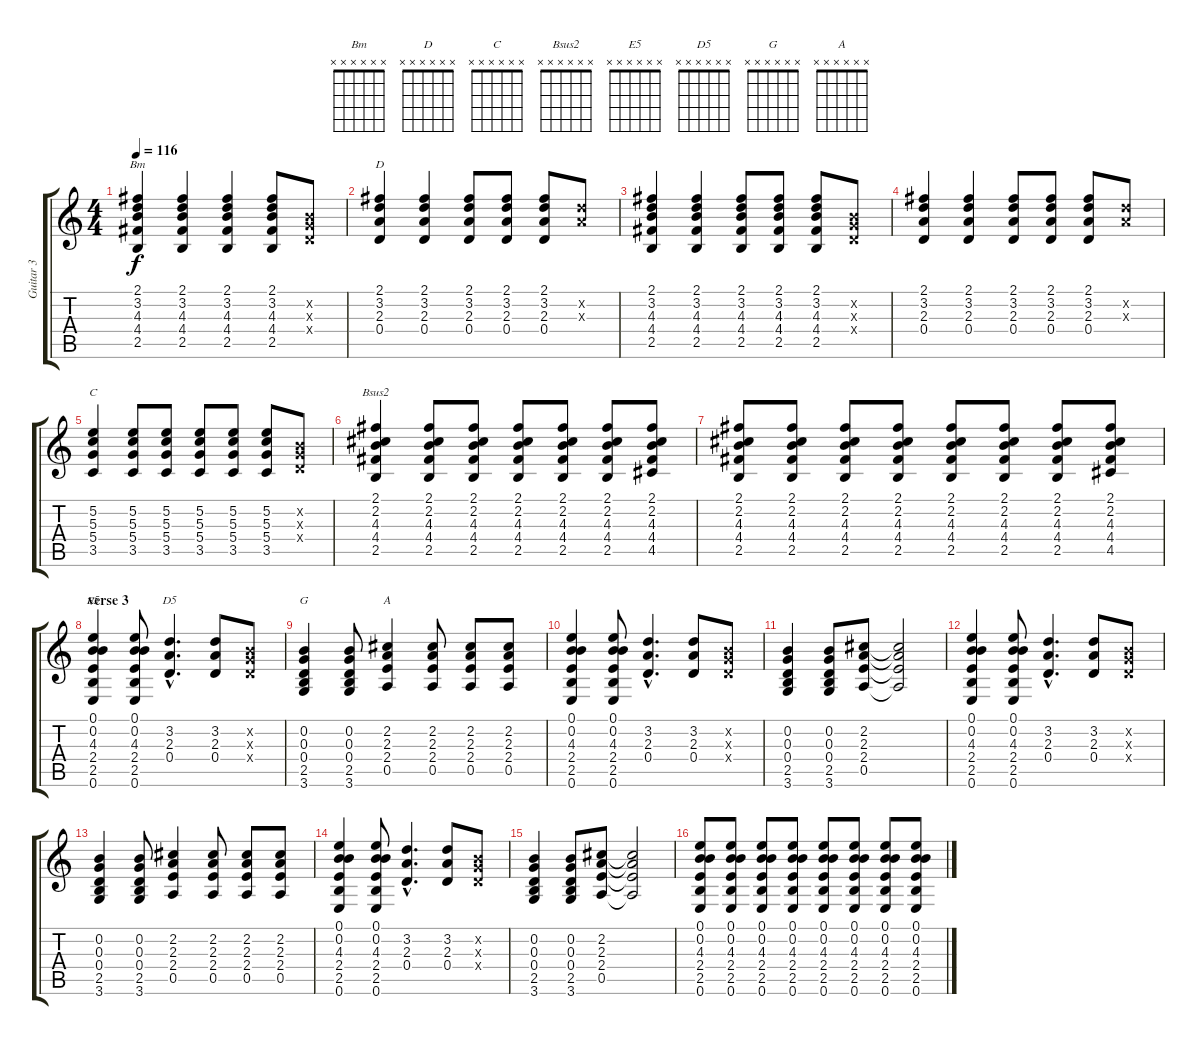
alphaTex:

\track ("Guitar 3" "Guitar 3") {instrument electricguitarclean}
\staff {score tabs}
\tuning (E4 B3 G3 D3 A2 E2) {hide}
\chord ("Bm" x x x x x x) {firstfret 0}
\chord ("D" x x x x x x) {firstfret 0}
\chord ("C" x x x x x x) {firstfret 0}
\chord ("Bsus2" x x x x x x) {firstfret 0}
\chord ("E5" x x x x x x) {firstfret 0}
\chord ("D5" x x x x x x) {firstfret 0}
\chord ("G" x x x x x x) {firstfret 0}
\chord ("A" x x x x x x) {firstfret 0}
\ts (4 4)
\tempo 116
\clef g2
\ks c
(2.1 3.2 4.3 4.4 2.5).4{ch "Bm" dy f} (2.1 3.2 4.3 4.4 2.5).4 (2.1 3.2 4.3 4.4 2.5).4 (2.1 3.2 4.3 4.4 2.5).8 (0.2{x} 0.3{x} 0.4{x}).8 |
(2.1 3.2 2.3 0.4).4{ch "D"} (2.1 3.2 2.3 0.4).4 (2.1 3.2 2.3 0.4).8 (2.1 3.2 2.3 0.4).8 (2.1 3.2 2.3 0.4).8 (3.2{x} 2.3{x}).8 |
(2.1 3.2 4.3 4.4 2.5).4 (2.1 3.2 4.3 4.4 2.5).4 (2.1 3.2 4.3 4.4 2.5).8 (2.1 3.2 4.3 4.4 2.5).8 (2.1 3.2 4.3 4.4 2.5).8 (0.2{x} 0.3{x} 0.4{x}).8 |
(2.1 3.2 2.3 0.4).4 (2.1 3.2 2.3 0.4).4 (2.1 3.2 2.3 0.4).8 (2.1 3.2 2.3 0.4).8 (2.1 3.2 2.3 0.4).8 (3.2{x} 2.3{x}).8 |
(5.2 5.3 5.4 3.5).4{ch "C"} (5.2 5.3 5.4 3.5).8 (5.2 5.3 5.4 3.5).8 (5.2 5.3 5.4 3.5).8 (5.2 5.3 5.4 3.5).8 (5.2 5.3 5.4 3.5).8 (0.2{x} 0.3{x} 0.4{x}).8 |
(2.1 2.2 4.3 4.4 2.5).4{ch "Bsus2"} (2.1 2.2 4.3 4.4 2.5).8 (2.1 2.2 4.3 4.4 2.5).8 (2.1 2.2 4.3 4.4 2.5).8 (2.1 2.2 4.3 4.4 2.5).8 (2.1 2.2 4.3 4.4 2.5).8 (2.1 2.2 4.3 4.4 4.5).8 |
(2.1 2.2 4.3 4.4 2.5).8 (2.1 2.2 4.3 4.4 2.5).8 (2.1 2.2 4.3 4.4 2.5).8 (2.1 2.2 4.3 4.4 2.5).8 (2.1 2.2 4.3 4.4 2.5).8 (2.1 2.2 4.3 4.4 2.5).8 (2.1 2.2 4.3 4.4 2.5).8 (2.1 2.2 4.3 4.4 4.5).8 |
\section ("" "verse 3")
(0.1 0.2 4.3 2.4 2.5 0.6).4{ch "E5"} (0.1 0.2 4.3 2.4 2.5 0.6).8 (3.2{hac} 2.3{hac} 0.4{hac}).4{d ch "D5"} (3.2 2.3 0.4).8 (0.2{x} 0.3{x} 0.4{x}).8 |
(0.2 0.3 0.4 2.5 3.6).4{ch "G"} (0.2 0.3 0.4 2.5 3.6).8 (2.2 2.3 2.4 0.5).4{ch "A"} (2.2 2.3 2.4 0.5).8 (2.2 2.3 2.4 0.5).8 (2.2 2.3 2.4 0.5).8 |
(0.1 0.2 4.3 2.4 2.5 0.6).4 (0.1 0.2 4.3 2.4 2.5 0.6).8 (3.2{hac} 2.3{hac} 0.4{hac}).4{d} (3.2 2.3 0.4).8 (0.2{x} 0.3{x} 0.4{x}).8 |
(0.2 0.3 0.4 2.5 3.6).4 (0.2 0.3 0.4 2.5 3.6).8 (2.2 2.3 2.4 0.5).8 (2.2{t} 2.3{t} 2.4{t} 0.5{t}).2 |
(0.1 0.2 4.3 2.4 2.5 0.6).4 (0.1 0.2 4.3 2.4 2.5 0.6).8 (3.2{hac} 2.3{hac} 0.4{hac}).4{d} (3.2 2.3 0.4).8 (0.2{x} 0.3{x} 0.4{x}).8 |
(0.2 0.3 0.4 2.5 3.6).4 (0.2 0.3 0.4 2.5 3.6).8 (2.2 2.3 2.4 0.5).4 (2.2 2.3 2.4 0.5).8 (2.2 2.3 2.4 0.5).8 (2.2 2.3 2.4 0.5).8 |
(0.1 0.2 4.3 2.4 2.5 0.6).4 (0.1 0.2 4.3 2.4 2.5 0.6).8 (3.2{hac} 2.3{hac} 0.4{hac}).4{d} (3.2 2.3 0.4).8 (0.2{x} 0.3{x} 0.4{x}).8 |
(0.2 0.3 0.4 2.5 3.6).4 (0.2 0.3 0.4 2.5 3.6).8 (2.2 2.3 2.4 0.5).8 (2.2{t} 2.3{t} 2.4{t} 0.5{t}).2 |
(0.1 0.2 4.3 2.4 2.5 0.6).8 (0.1 0.2 4.3 2.4 2.5 0.6).8 (0.1 0.2 4.3 2.4 2.5 0.6).8 (0.1 0.2 4.3 2.4 2.5 0.6).8 (0.1 0.2 4.3 2.4 2.5 0.6).8 (0.1 0.2 4.3 2.4 2.5 0.6).8 (0.1 0.2 4.3 2.4 2.5 0.6).8 (0.1 0.2 4.3 2.4 2.5 0.6).8
